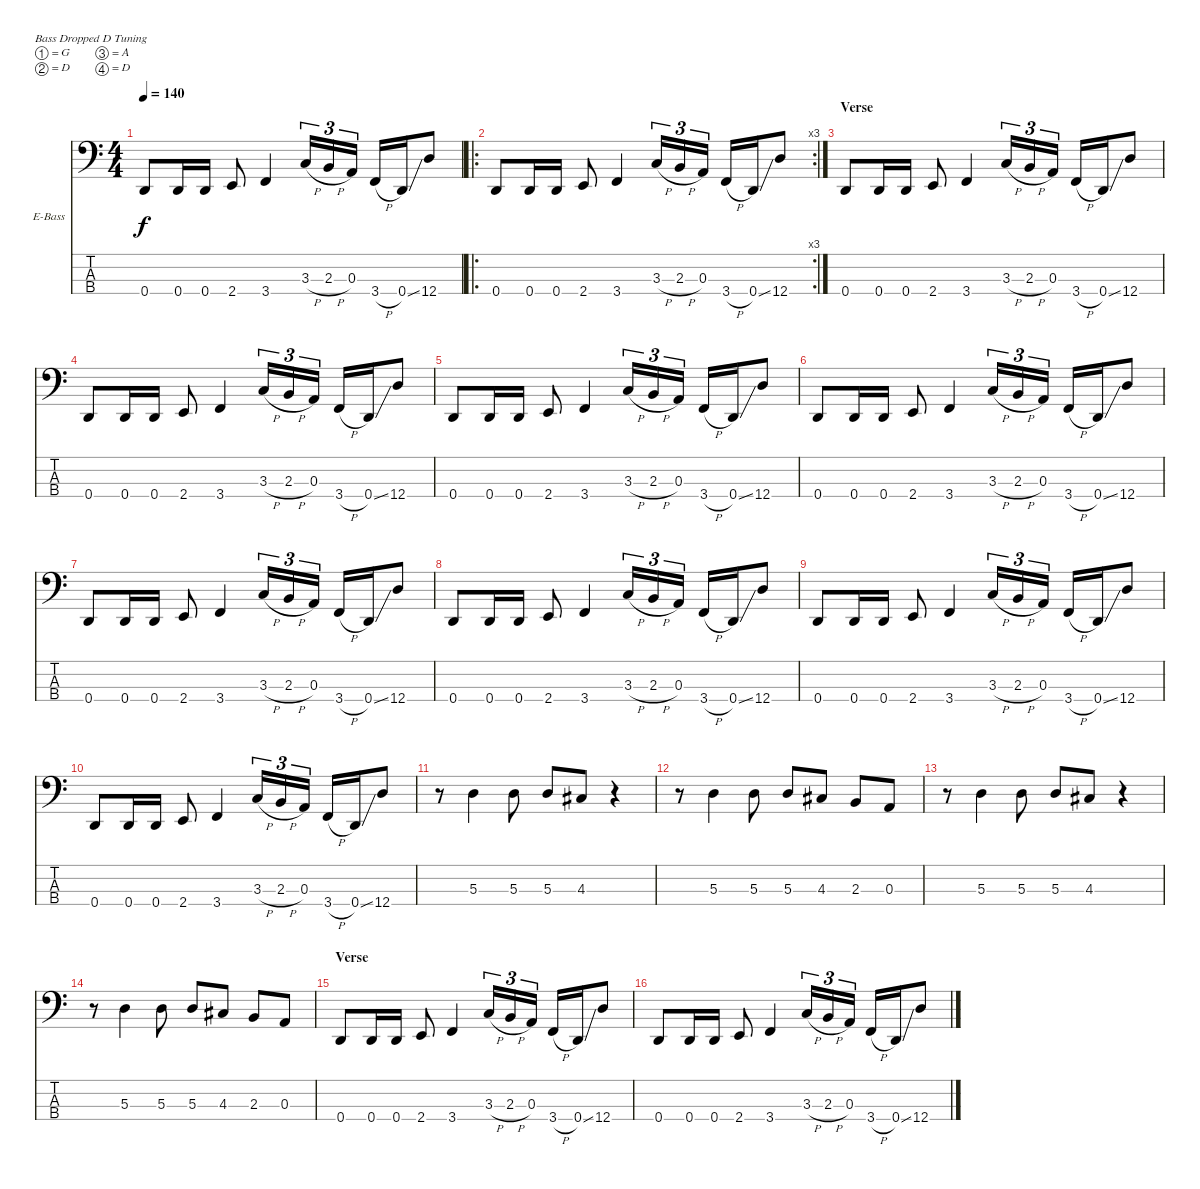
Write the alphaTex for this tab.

\defaultSystemsLayout 4
\bracketExtendMode nobrackets
\firstSystemTrackNameOrientation horizontal
\otherSystemsTrackNameOrientation horizontal
\track ("Jeff Ament (Drop D)" "E-Bass") {instrument electricbassfinger}
\staff {score tabs}
\tuning (G2 D2 A1 D1)
\ts (4 4)
\tempo 140
\clef f4
\scale
0.25
\ks c
0.4.8{dy f} 0.4.16 0.4.16 2.4.8 3.4.4 3.3{h}.16{tu (3 2)} 2.3{h}.16{tu (3 2)} 0.3.16{tu (3 2)} 3.4{h}.16 0.4{ss}.16 12.4.8 |
\ro
\rc 3
\scale
0.25 0.4.8 0.4.16 0.4.16 2.4.8 3.4.4 3.3{h}.16{tu (3 2)} 2.3{h}.16{tu (3 2)} 0.3.16{tu (3 2)} 3.4{h}.16 0.4{ss}.16 12.4.8 |
\section ("" "Verse")
\scale
0.25 0.4.8 0.4.16 0.4.16 2.4.8 3.4.4 3.3{h}.16{tu (3 2)} 2.3{h}.16{tu (3 2)} 0.3.16{tu (3 2)} 3.4{h}.16 0.4{ss}.16 12.4.8 |
\scale
0.25 0.4.8 0.4.16 0.4.16 2.4.8 3.4.4 3.3{h}.16{tu (3 2)} 2.3{h}.16{tu (3 2)} 0.3.16{tu (3 2)} 3.4{h}.16 0.4{ss}.16 12.4.8 |
\scale
0.25 0.4.8 0.4.16 0.4.16 2.4.8 3.4.4 3.3{h}.16{tu (3 2)} 2.3{h}.16{tu (3 2)} 0.3.16{tu (3 2)} 3.4{h}.16 0.4{ss}.16 12.4.8 |
\scale
0.25 0.4.8 0.4.16 0.4.16 2.4.8 3.4.4 3.3{h}.16{tu (3 2)} 2.3{h}.16{tu (3 2)} 0.3.16{tu (3 2)} 3.4{h}.16 0.4{ss}.16 12.4.8 |
\scale
0.25 0.4.8 0.4.16 0.4.16 2.4.8 3.4.4 3.3{h}.16{tu (3 2)} 2.3{h}.16{tu (3 2)} 0.3.16{tu (3 2)} 3.4{h}.16 0.4{ss}.16 12.4.8 |
\scale
0.25 0.4.8 0.4.16 0.4.16 2.4.8 3.4.4 3.3{h}.16{tu (3 2)} 2.3{h}.16{tu (3 2)} 0.3.16{tu (3 2)} 3.4{h}.16 0.4{ss}.16 12.4.8 |
\scale
0.25 0.4.8 0.4.16 0.4.16 2.4.8 3.4.4 3.3{h}.16{tu (3 2)} 2.3{h}.16{tu (3 2)} 0.3.16{tu (3 2)} 3.4{h}.16 0.4{ss}.16 12.4.8 |
\scale
0.25 0.4.8 0.4.16 0.4.16 2.4.8 3.4.4 3.3{h}.16{tu (3 2)} 2.3{h}.16{tu (3 2)} 0.3.16{tu (3 2)} 3.4{h}.16 0.4{ss}.16 12.4.8 |
\scale
0.25 r.8 5.3.4 5.3.8 5.3.8 4.3.8 r.4 |
\scale
0.25 r.8 5.3.4 5.3.8 5.3.8 4.3.8 2.3.8 0.3.8 |
\scale
0.25 r.8 5.3.4 5.3.8 5.3.8 4.3.8 r.4 |
\scale
0.25 r.8 5.3.4 5.3.8 5.3.8 4.3.8 2.3.8 0.3.8 |
\section ("" "Verse")
\scale
0.25 0.4.8 0.4.16 0.4.16 2.4.8 3.4.4 3.3{h}.16{tu (3 2)} 2.3{h}.16{tu (3 2)} 0.3.16{tu (3 2)} 3.4{h}.16 0.4{ss}.16 12.4.8 |
\scale
0.25 0.4.8 0.4.16 0.4.16 2.4.8 3.4.4 3.3{h}.16{tu (3 2)} 2.3{h}.16{tu (3 2)} 0.3.16{tu (3 2)} 3.4{h}.16 0.4{ss}.16 12.4.8
